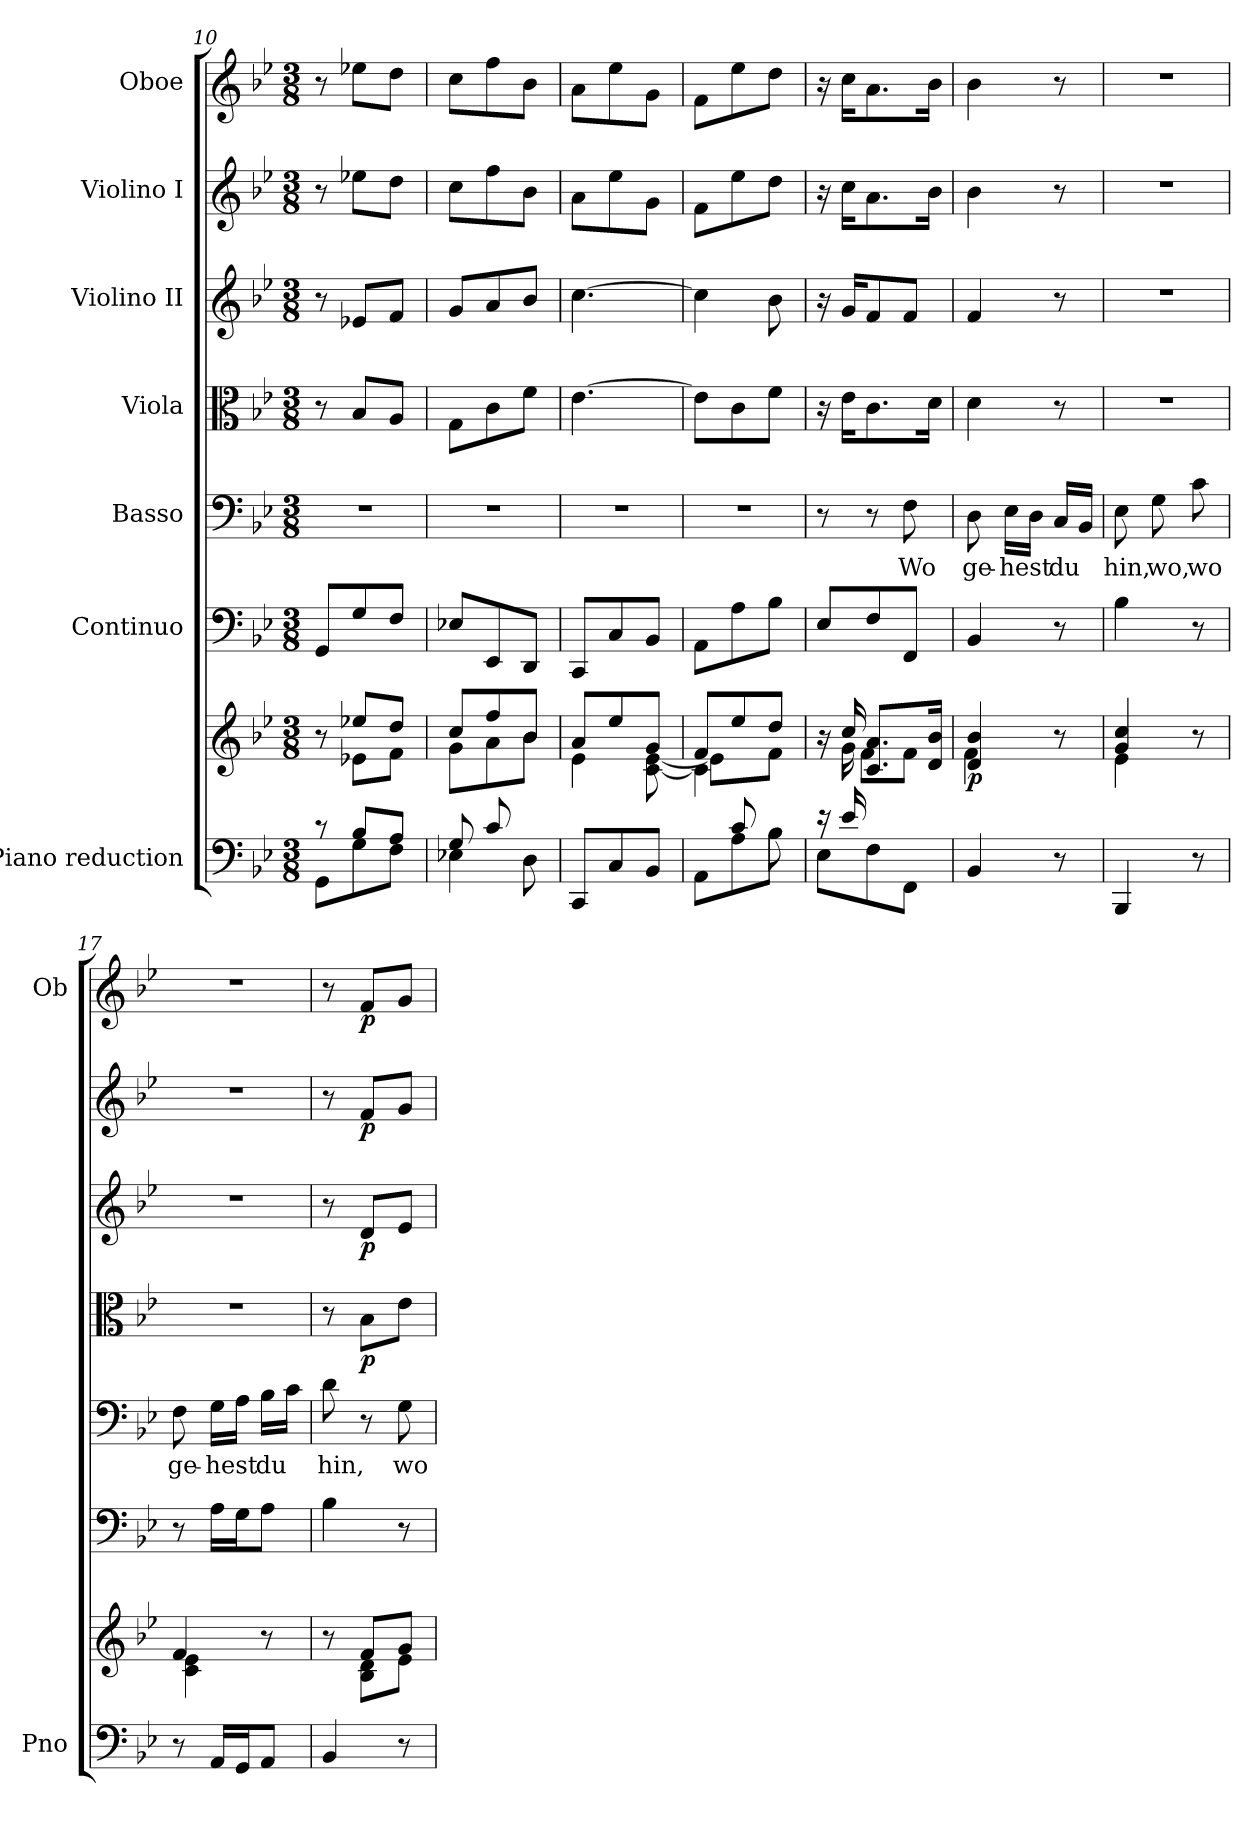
**kern	**kern	**dynam	**kern	**kern	**text	**kern	**dynam	**kern	**dynam	**kern	**dynam	**kern	**dynam
*part7	*part7	*part7	*part6	*part5	*part5	*part4	*part4	*part3	*part3	*part2	*part2	*part1	*part1
*staff8	*staff7	*staff7/8	*staff6	*staff5	*staff5	*staff4	*staff4	*staff3	*staff3	*staff2	*staff2	*staff1	*staff1
*I"Piano reduction	*	*	*I"Continuo	*I"Basso	*	*I"Viola	*	*I"Violino II	*	*I"Violino I	*	*I"Oboe	*
*I'Pno	*	*	*	*	*	*	*	*	*	*	*	*I'Ob	*
*clefF4	*clefG2	*	*clefF4	*clefF4	*	*clefC3	*	*clefG2	*	*clefG2	*	*clefG2	*
*k[b-e-]	*k[b-e-]	*	*k[b-e-]	*k[b-e-]	*	*k[b-e-]	*	*k[b-e-]	*	*k[b-e-]	*	*k[b-e-]	*
*M3/8	*M3/8	*	*M3/8	*M3/8	*	*M3/8	*	*M3/8	*	*M3/8	*	*M3/8	*
=10	=10	=10	=10	=10	=10	=10	=10	=10	=10	=10	=10	=10	=10
*^	*^	*	*	*	*	*	*	*	*	*	*	*	*
8r	8GG\L	8r	8ryy	.	8GG/L	4.r	.	8r	.	8r	.	8r	.	8r	.
8B-/L	8G\	8ee-X/L	8e-X\L	.	8G/	.	.	8B-/L	.	8e-X/L	.	8ee-X\L	.	8ee-X\L	.
8A/J	8F\J	8dd/J	8f\J	.	8F/J	.	.	8A/J	.	8f/J	.	8dd\J	.	8dd\J	.
=11	=11	=11	=11	=11	=11	=11	=11	=11	=11	=11	=11	=11	=11	=11	=11
*	*	*	*^	*	*	*	*	*	*	*	*	*	*	*	*
8G/L	4E-X\	8cc/L	8g\L	4ryy	.	8E-X/L	4.r	.	8G\L	.	8g/L	.	8cc\L	.	8cc\L	.
8c/	.	8ff/	8a\	.	.	8EE-/	.	.	8c\	.	8a/	.	8ff\	.	8ff\	.
8ryy	8D\	8b-/J	8b-\J	8f\J	.	8DD/J	.	.	8f\J	.	8b-/J	.	8b-\J	.	8b-\J	.
*v	*v	*	*	*	*	*	*	*	*	*	*	*	*	*	*	*
*	*	*v	*v	*	*	*	*	*	*	*	*	*	*	*	*
=12	=12	=12	=12	=12	=12	=12	=12	=12	=12	=12	=12	=12	=12	=12
8CC/L	8a/L	4e-\	.	8CC/L	4.r	.	[4.e-\	.	[4.cc\	.	8a\L	.	8a\L	.
8C/	8ee-/	.	.	8C/	.	.	.	.	.	.	8ee-\	.	8ee-\	.
8BB-/J	8g/J	[8c\ [8e-\	.	8BB-/J	.	.	.	.	.	.	8g\J	.	8g\J	.
!!LO:LB:g=z
=13	=13	=13	=13	=13	=13	=13	=13	=13	=13	=13	=13	=13	=13	=13
*^	*	*^	*	*	*	*	*	*	*	*	*	*	*	*
*	*^	*	*	*	*	*	*	*	*	*	*	*	*	*	*	*
4ryy	8ryy	8AA\L	8f/L	4c\]	8e-\L]	.	8AA\L	4.r	.	8e-\L]	.	4cc\]	.	8f\L	.	8f\L	.
.	8c/	8A\	8ee-/	.	8ryy	.	8A\	.	.	8c\	.	.	.	8ee-\	.	8ee-\	.
8B-\	8ryy	8B-\J	8dd/J	8ryy	8f\J	.	8B-\J	.	.	8f\J	.	8b-\	.	8dd\J	.	8dd\J	.
*	*v	*v	*	*	*	*	*	*	*	*	*	*	*	*	*	*	*
*	*	*	*v	*v	*	*	*	*	*	*	*	*	*	*	*	*
=14	=14	=14	=14	=14	=14	=14	=14	=14	=14	=14	=14	=14	=14	=14	=14
16r	8E-\L	16r	16ryy	.	8E-/L	8r	.	16r	.	16r	.	16r	.	16r	.
16e-/	.	16cc/	16g\	.	.	.	.	16e-\KL	.	16g/KL	.	16cc\KL	.	16cc\KL	.
4ryy	8F\	8.c/ 8.a/L	8f\L	.	8F/	8r	.	8.c\	.	8f/	.	8.a\	.	8.a\	.
!	!	!	!	!	!	!	!LO:LY:b	!	!	!	!	!	!	!	!
.	8FF\J	.	8f\J	.	8FF/J	8F\	Wo	.	.	8f/J	.	.	.	.	.
.	.	16d/ 16b-/Jk	.	.	.	.	.	16d\Jk	.	.	.	16b-\Jk	.	16b-\Jk	.
*v	*v	*	*	*	*	*	*	*	*	*	*	*	*	*	*
=15	=15	=15	=15	=15	=15	=15	=15	=15	=15	=15	=15	=15	=15	=15
!	!	!	!LO:DY:b	!	!	!LO:LY:b	!	!	!	!	!	!	!	!
4BB-/	4d/ 4b-/	4f\	p	4BB-/	8D\	ge-	4d\	.	4f/	.	4b-\	.	4b-\	.
!	!	!	!	!	!	!LO:LY:b	!	!	!	!	!	!	!	!
.	.	.	.	.	16E-\LL	-hest	.	.	.	.	.	.	.	.
.	.	.	.	.	16D\JJ	.	.	.	.	.	.	.	.	.
!	!	!	!	!	!	!LO:LY:b	!	!	!	!	!	!	!	!
8r	8r	8ryy	.	8r	16C/LL	du	8r	.	8r	.	8r	.	8r	.
.	.	.	.	.	16BB-/JJ	.	.	.	.	.	.	.	.	.
=16	=16	=16	=16	=16	=16	=16	=16	=16	=16	=16	=16	=16	=16	=16
!	!	!	!	!	!	!LO:LY:b	!	!	!	!	!	!	!	!
4BBB-/	4g/ 4cc/	4e-\	.	4B-\	8E-\	hin,	4.r	.	4.r	.	4.r	.	4.r	.
!	!	!	!	!	!	!LO:LY:b	!	!	!	!	!	!	!	!
.	.	.	.	.	8G\	wo,	.	.	.	.	.	.	.	.
!	!	!	!	!	!	!LO:LY:b	!	!	!	!	!	!	!	!
8r	8r	8ryy	.	8r	8c\	wo	.	.	.	.	.	.	.	.
=17	=17	=17	=17	=17	=17	=17	=17	=17	=17	=17	=17	=17	=17	=17
!	!	!	!	!	!	!LO:LY:b	!	!	!	!	!	!	!	!
8r	4f/	4c\ 4e-\	.	8r	8F\	ge-	4.r	.	4.r	.	4.r	.	4.r	.
!	!	!	!	!	!	!LO:LY:b	!	!	!	!	!	!	!	!
16AA/LL	.	.	.	16A\LL	16G\LL	-hest	.	.	.	.	.	.	.	.
16GG/J	.	.	.	16G\J	16A\JJ	.	.	.	.	.	.	.	.	.
!	!	!	!	!	!	!LO:LY:b	!	!	!	!	!	!	!	!
8AA/J	8r	8ryy	.	8A\J	16B-\LL	du	.	.	.	.	.	.	.	.
.	.	.	.	.	16c\JJ	.	.	.	.	.	.	.	.	.
=18	=18	=18	=18	=18	=18	=18	=18	=18	=18	=18	=18	=18	=18	=18
!	!	!	!	!	!	!LO:LY:b	!	!	!	!	!	!	!	!
4BB-/	8r	8ryy	.	4B-\	8d\	hin,	8r	.	8r	.	8r	.	8r	.
!	!	!	!	!	!	!	!	!LO:DY:b	!	!LO:DY:b	!	!LO:DY:b	!	!LO:DY:b
.	8f/L	8B-\ 8d\L	.	.	8r	.	8B-\L	p	8d/L	p	8f/L	p	8f/L	p
!	!	!	!	!	!	!LO:LY:b	!	!	!	!	!	!	!	!
8r	8g/J	8e-\J	.	8r	8G\	wo-	8e-\J	.	8e-/J	.	8g/J	.	8g/J	.
*	*v	*v	*	*	*	*	*	*	*	*	*	*	*	*
=	=	=	=	=	=	=	=	=	=	=	=	=	=
*-	*-	*-	*-	*-	*-	*-	*-	*-	*-	*-	*-	*-	*-
